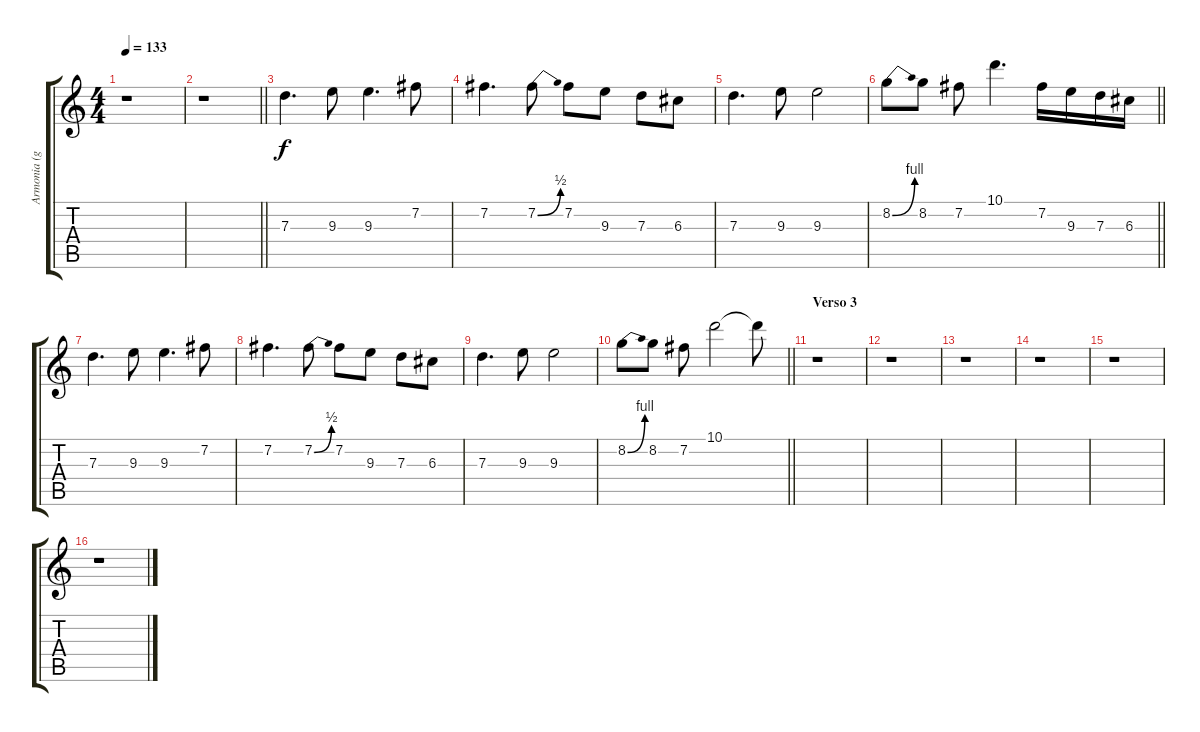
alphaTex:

\track ("Armonia (guitarra 1)" "Armonia (g") {instrument distortionguitar}
\staff {score tabs}
\tuning (E4 B3 G3 D3 A2 E2) {hide}
\ts (4 4)
\tempo 133
\clef g2
\ks c
r.1{dy f} |
\barLineRight lightlight
r.1 |
\section ("" "")
7.3.4{d} 9.3.8 9.3.4{d} 7.2.8 |
7.2.4{d} 7.2{be (bend 0 0 60 2)}.8 7.2.8 9.3.8 7.3.8 6.3.8 |
7.3.4{d} 9.3.8 9.3.2 |
\barLineRight lightlight
8.2{be (bend 0 0 60 4)}.8 8.2.8 7.2.8 10.1.4{d} 7.2.16 9.3.16 7.3.16 6.3.16 |
7.3.4{d} 9.3.8 9.3.4{d} 7.2.8 |
7.2.4{d} 7.2{be (bend 0 0 60 2)}.8 7.2.8 9.3.8 7.3.8 6.3.8 |
7.3.4{d} 9.3.8 9.3.2 |
\barLineRight lightlight
8.2{be (bend 0 0 60 4)}.8 8.2.8 7.2.8 10.1.2 10.1{t}.8 |
\section ("" "Verso 3")
r.1 |
r.1 |
r.1 |
r.1 |
r.1 |
r.1
